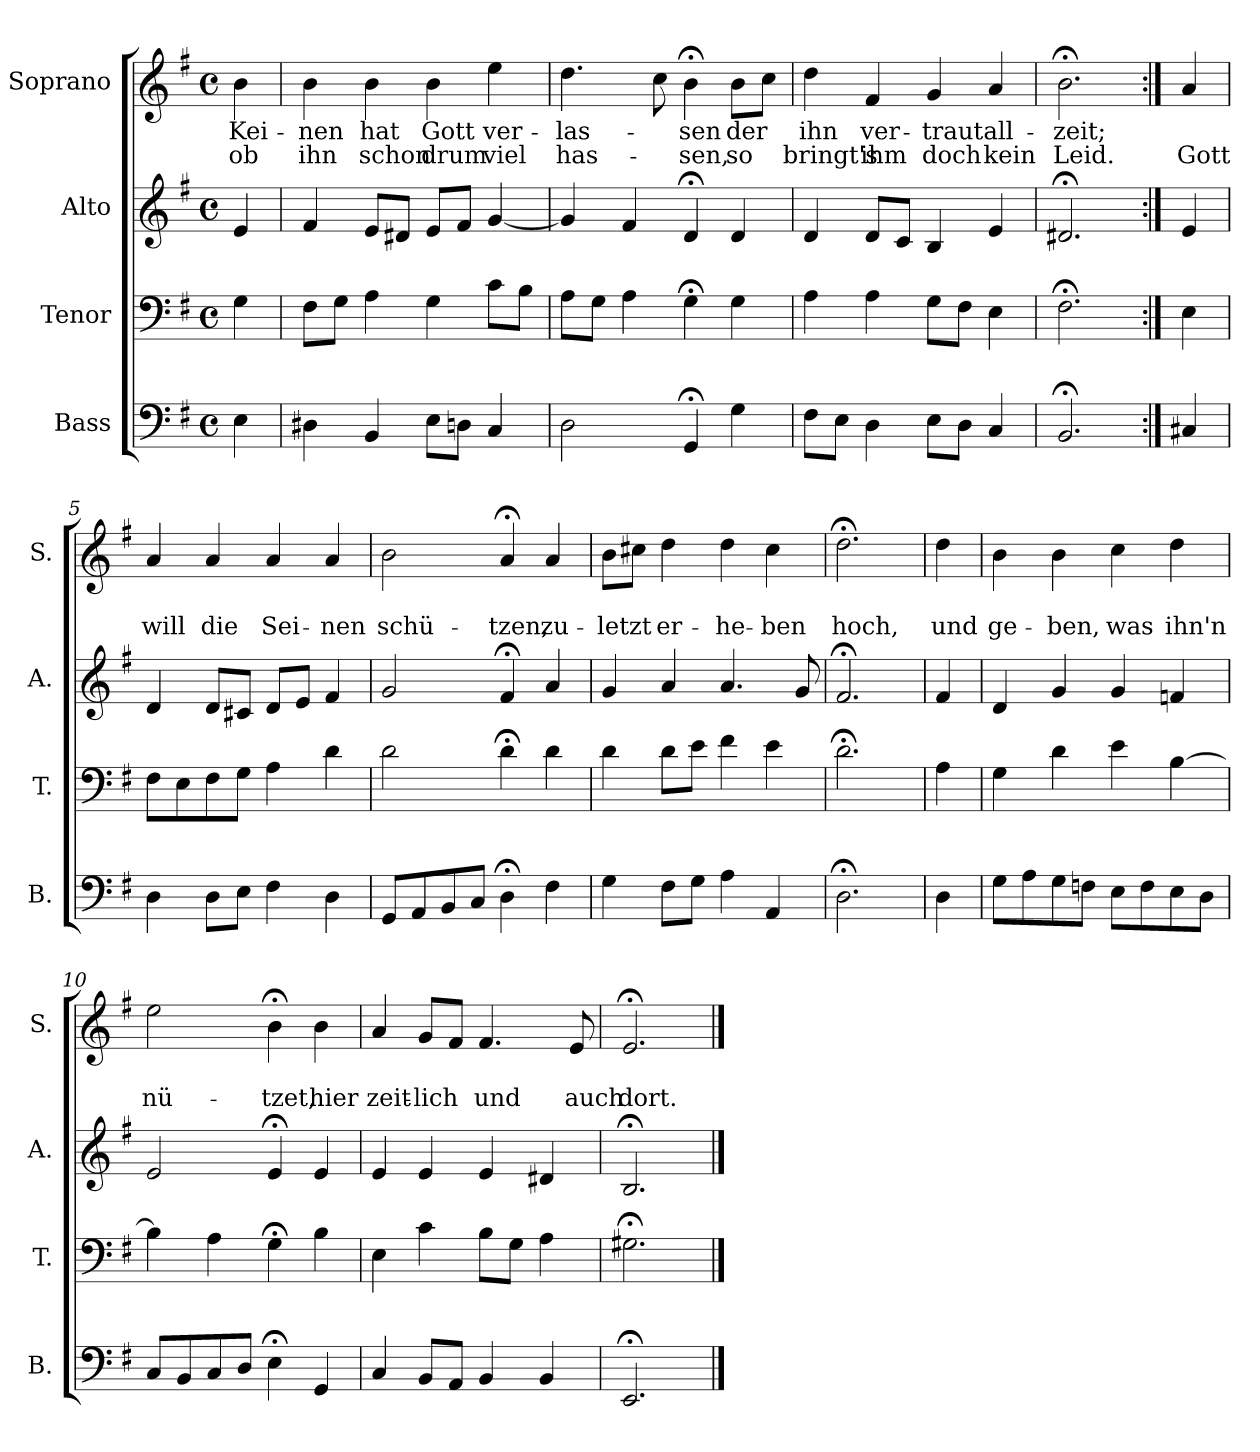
**kern	**kern	**kern	**kern	**text	**text
*part4	*part3	*part2	*part1	*part1	*part1
*staff4	*staff3	*staff2	*staff1	*staff1	*staff1
*I"Bass	*I"Tenor	*I"Alto	*I"Soprano	*	*
*I'B.	*I'T.	*I'A.	*I'S.	*	*
*clefF4	*clefF4	*clefG2	*clefG2	*	*
*k[f#]	*k[f#]	*k[f#]	*k[f#]	*	*
*G:	*G:	*G:	*e:	*	*
*M4/4	*M4/4	*M4/4	*M4/4	*	*
*met(c)	*met(c)	*met(c)	*met(c)	*	*
=	=	=	=	=	=
4E\	4G\	4e/	4b\	Kei-	ob
=1	=1	=1	=1	=1	=1
4D#X\	8F#\L	4f#/	4b\	-nen	ihn
.	8G\J	.	.	.	.
4BB/	4A\	8e/L	4b\	hat	schon
.	.	8d#X/J	.	.	.
8E\L	4G\	8e/L	4b\	Gott	drum
8Dn\J	.	8f#/J	.	.	.
4C/	8c\L	[4g/	4ee\	ver-	viel
.	8B\J	.	.	.	.
=2	=2	=2	=2	=2	=2
2D\	8A\L	4g/]	4.dd\	-las-	has-
.	8G\J	.	.	.	.
.	4A\	4f#/	.	.	.
.	.	.	8cc\	.	.
4GG;</	4G;<\	4d;</	4b;<\	-sen	-sen,
4G\	4G\	4d/	8b\L	der	so
.	.	.	8cc\J	.	.
=3	=3	=3	=3	=3	=3
8F#\L	4A\	4d/	4dd\	ihn	bringt's
8E\J	.	.	.	.	.
4D\	4A\	8d/L	4f#/	ver-	ihm
.	.	8c/J	.	.	.
8E\L	8G\L	4B/	4g/	-traut	doch
8D\J	8F#\J	.	.	.	.
4C/	4E\	4e/	4a/	all-	kein
=4	=4	=4	=4	=4	=4
2.BB;</	2.F#;<\	2.d#X;</	2.b;<\	-zeit;	Leid.
!!LO:LB:g=z
=4a:|!	=4a:|!	=4a:|!	=4a:|!	=4a:|!	=4a:|!
4C#X/	4E\	4e/	4a/	.	Gott
=5	=5	=5	=5	=5	=5
4D\	8F#\L	4d/	4a/	.	will
.	8E\	.	.	.	.
8D\L	8F#\	8d/L	4a/	.	die
8E\J	8G\J	8c#X/J	.	.	.
4F#\	4A\	8d/L	4a/	.	Sei-
.	.	8e/J	.	.	.
4D\	4d\	4f#/	4a/	.	-nen
=6	=6	=6	=6	=6	=6
8GG/L	2d\	2g/	2b\	.	schü-
8AA/	.	.	.	.	.
8BB/	.	.	.	.	.
8C/J	.	.	.	.	.
4D;<\	4d;<\	4f#;</	4a;</	.	-tzen,
4F#\	4d\	4a/	4a/	.	zu-
=7	=7	=7	=7	=7	=7
4G\	4d\	4g/	8b\L	.	-letzt
.	.	.	8cc#X\J	.	.
8F#\L	8d\L	4a/	4dd\	.	er-
8G\J	8e\J	.	.	.	.
4A\	4f#\	4.a/	4dd\	.	-he-
4AA/	4e\	.	4cc#\	.	-ben
.	.	8g/	.	.	.
=8	=8	=8	=8	=8	=8
2.D;<\	2.d;<\	2.f#;</	2.dd;<\	.	hoch,
!!LO:PB:g=z
=8a	=8a	=8a	=8a	=8a	=8a
4D\	4A\	4f#/	4dd\	.	und
=9	=9	=9	=9	=9	=9
8G\L	4G\	4d/	4b\	.	ge-
8A\	.	.	.	.	.
8G\	4d\	4g/	4b\	.	-ben,
8Fn\J	.	.	.	.	.
8E\L	4e\	4g/	4cc\	.	was
8F\	.	.	.	.	.
8E\	[4B\	4fn/	4dd\	.	ihn'n
8D\J	.	.	.	.	.
=10	=10	=10	=10	=10	=10
8C/L	4B\]	2e/	2ee\	.	nü-
8BB/	.	.	.	.	.
8C/	4A\	.	.	.	.
8D/J	.	.	.	.	.
4E;<\	4G;<\	4e;</	4b;<\	.	-tzet,
4GG/	4B\	4e/	4b\	.	hier
=11	=11	=11	=11	=11	=11
4C/	4E\	4e/	4a/	.	zeit-
8BB/L	4c\	4e/	8g/L	.	-lich
8AA/J	.	.	8f#/J	.	.
4BB/	8B\L	4e/	4.f#/	.	und
.	8G\J	.	.	.	.
4BB/	4A\	4d#X/	.	.	.
.	.	.	8e/	.	auch
=12	=12	=12	=12	=12	=12
2.EE;</	2.G#X;<\	2.B;</	2.e;</	.	dort.
==	==	==	==	==	==
*-	*-	*-	*-	*-	*-
